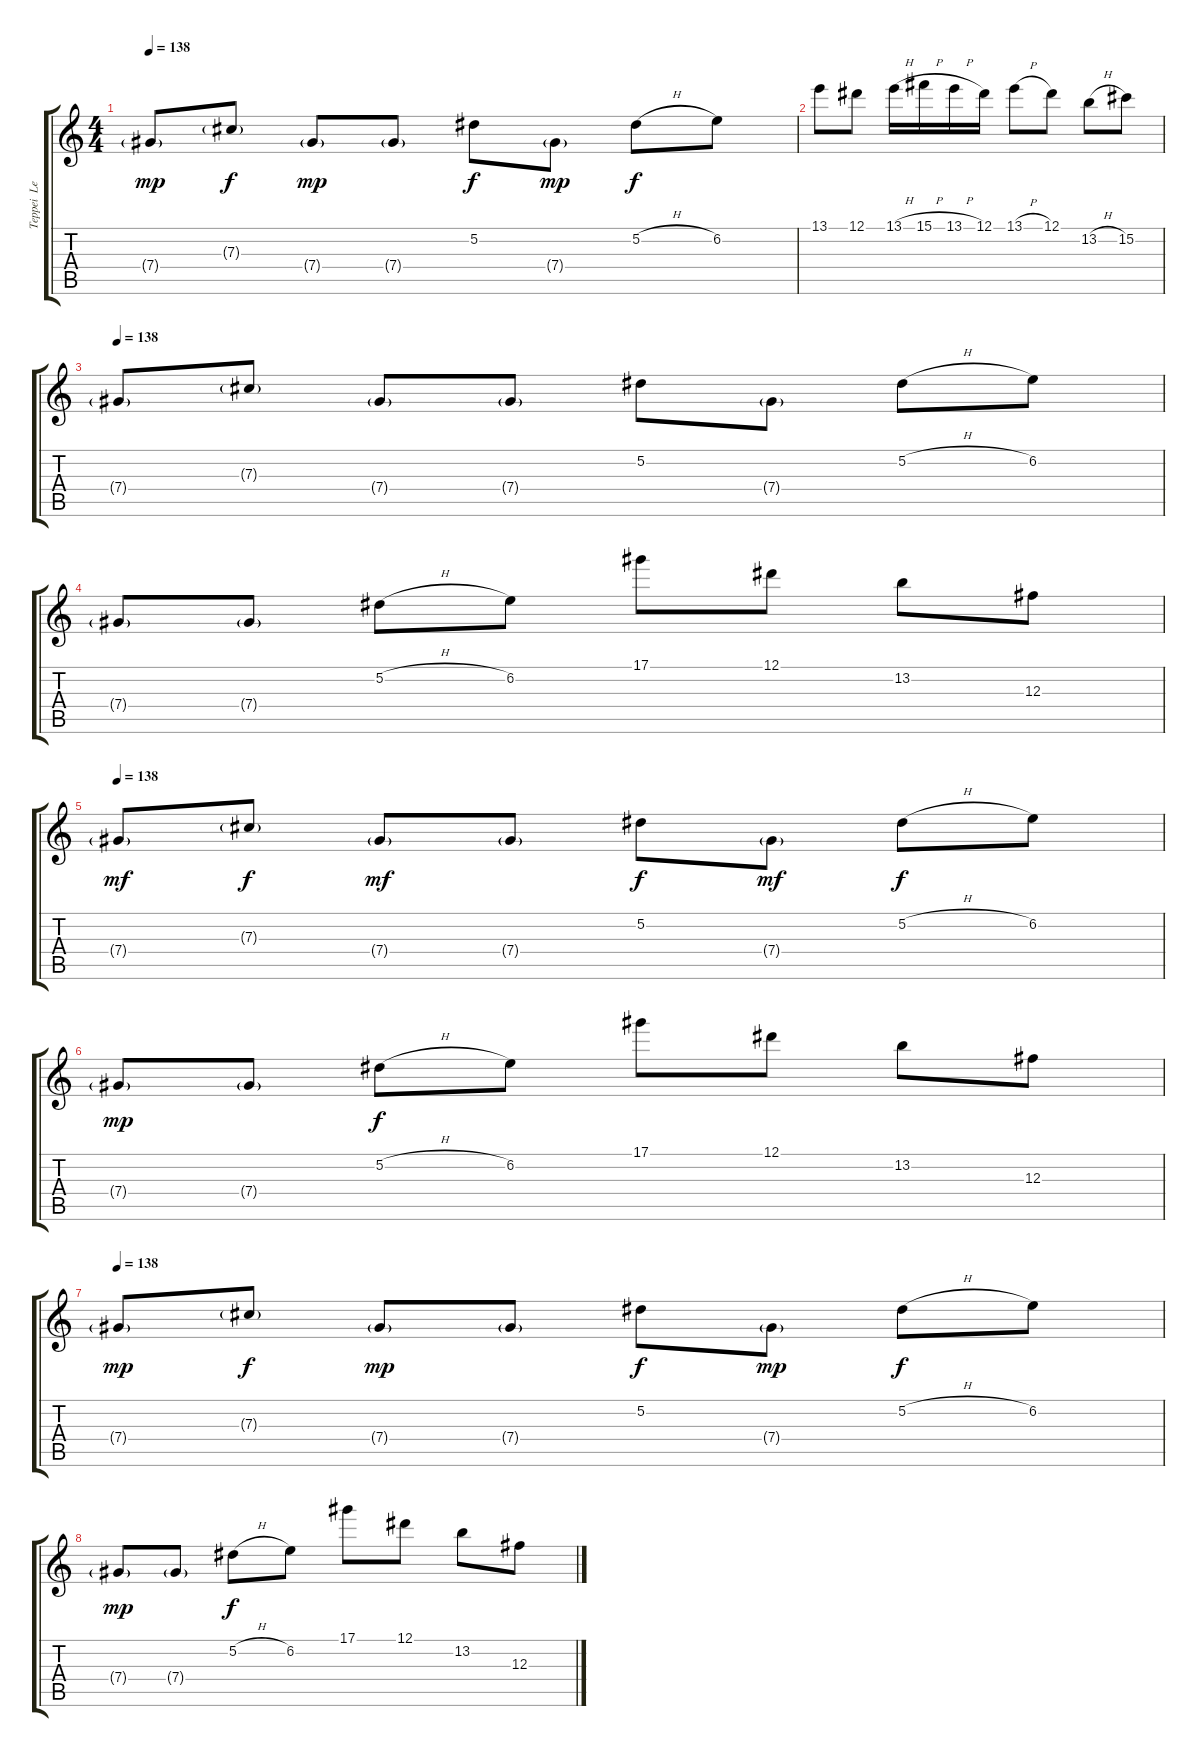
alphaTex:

\track ("Teppei  Lead" "Teppei  Le") {instrument overdrivenguitar}
\staff {score tabs}
\tuning (Eb4 Bb3 Gb3 Db3 Ab2 Db2) {hide}
\ts (4 4)
\tempo 138
\clef g2
\ks c
7.4{g}.8{dy mp} 7.3{g}.8{dy f} 7.4{g}.8{dy mp} 7.4{g}.8 5.2.8{dy f} 7.4{g}.8{dy mp} 5.2{h}.8{dy f} 6.2.8 |
13.1.8 12.1.8 13.1{h}.16 15.1{h}.16 13.1{h}.16 12.1.16 13.1{h}.8 12.1.8 13.2{h}.8 15.2.8 |
\tempo 138
7.4{g}.8 7.3{g}.8 7.4{g}.8 7.4{g}.8 5.2.8 7.4{g}.8 5.2{h}.8 6.2.8 |
7.4{g}.8 7.4{g}.8 5.2{h}.8 6.2.8 17.1.8 12.1.8 13.2.8 12.3.8 |
\tempo 138
7.4{g}.8{dy mf} 7.3{g}.8{dy f} 7.4{g}.8{dy mf} 7.4{g}.8 5.2.8{dy f} 7.4{g}.8{dy mf} 5.2{h}.8{dy f} 6.2.8 |
7.4{g}.8{dy mp} 7.4{g}.8 5.2{h}.8{dy f} 6.2.8 17.1.8 12.1.8 13.2.8 12.3.8 |
\tempo 138
7.4{g}.8{dy mp} 7.3{g}.8{dy f} 7.4{g}.8{dy mp} 7.4{g}.8 5.2.8{dy f} 7.4{g}.8{dy mp} 5.2{h}.8{dy f} 6.2.8 |
7.4{g}.8{dy mp} 7.4{g}.8 5.2{h}.8{dy f} 6.2.8 17.1.8 12.1.8 13.2.8 12.3.8
